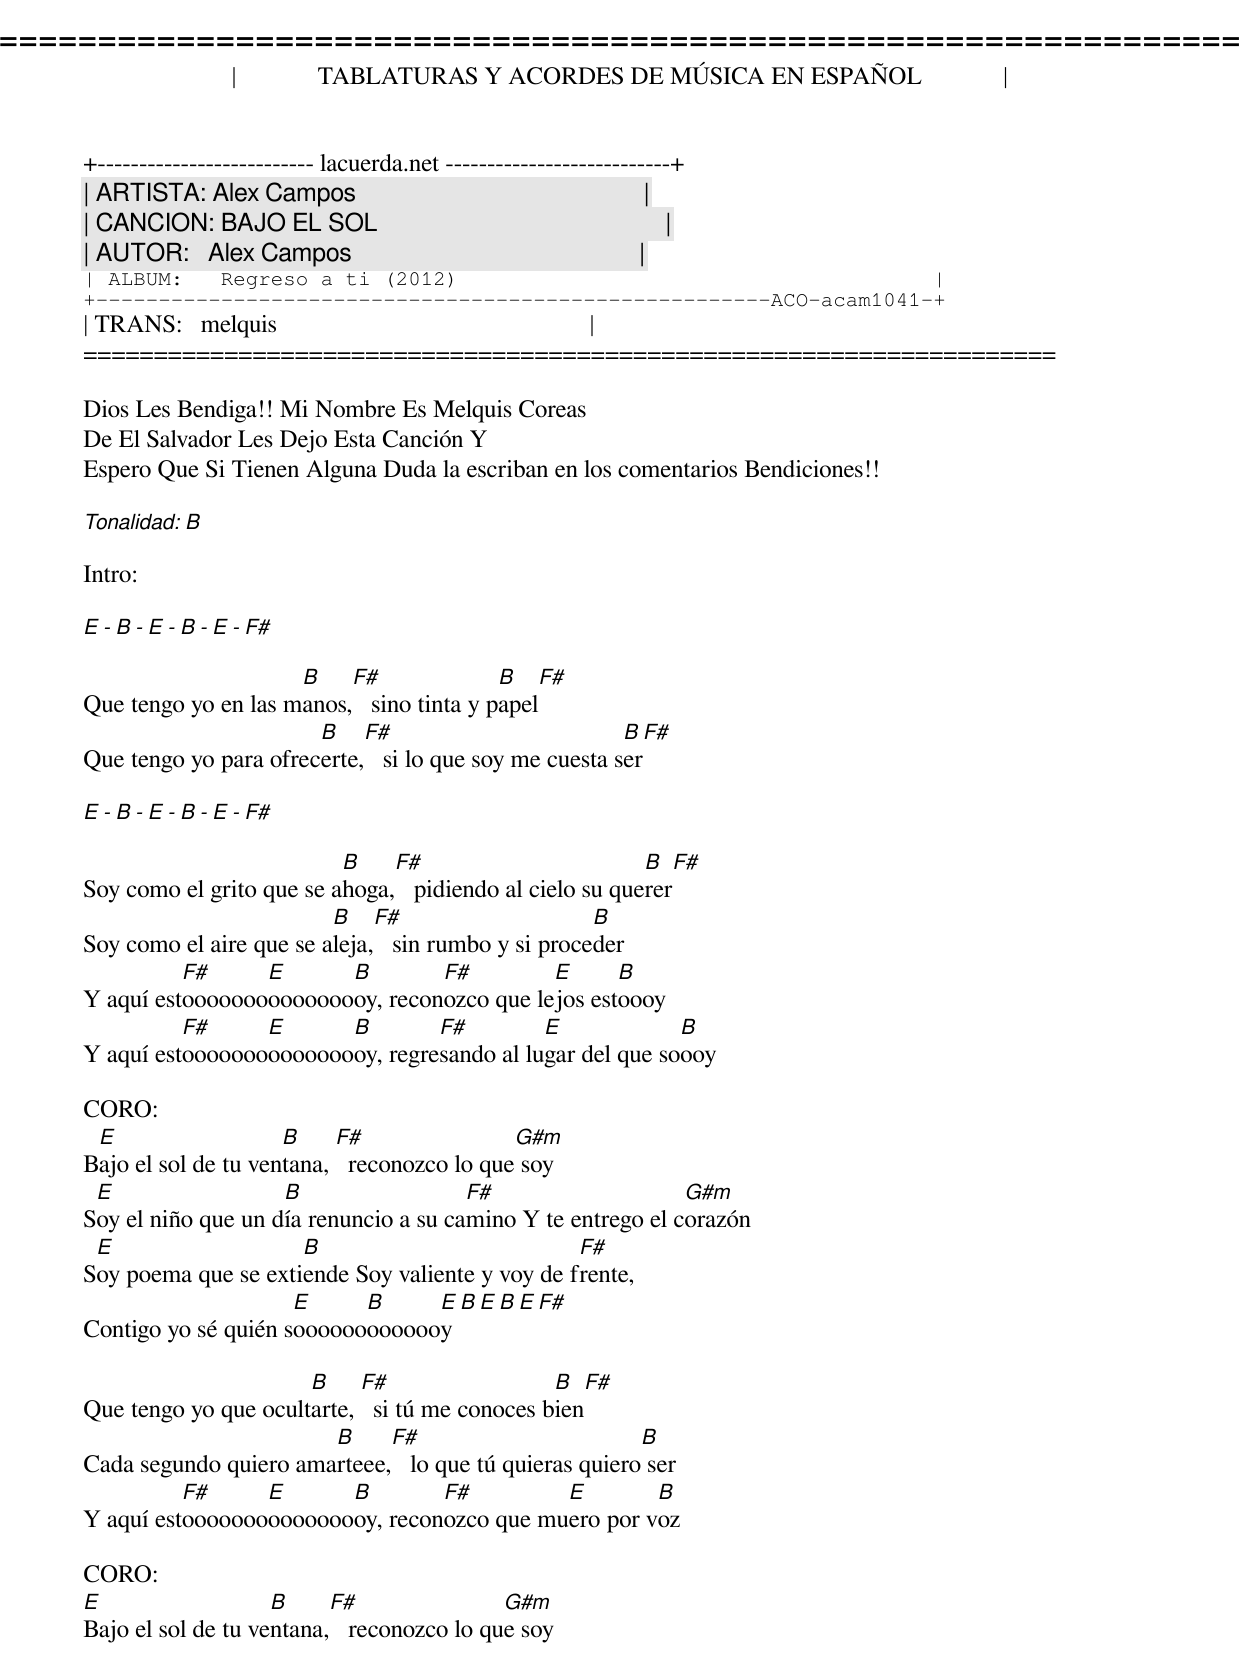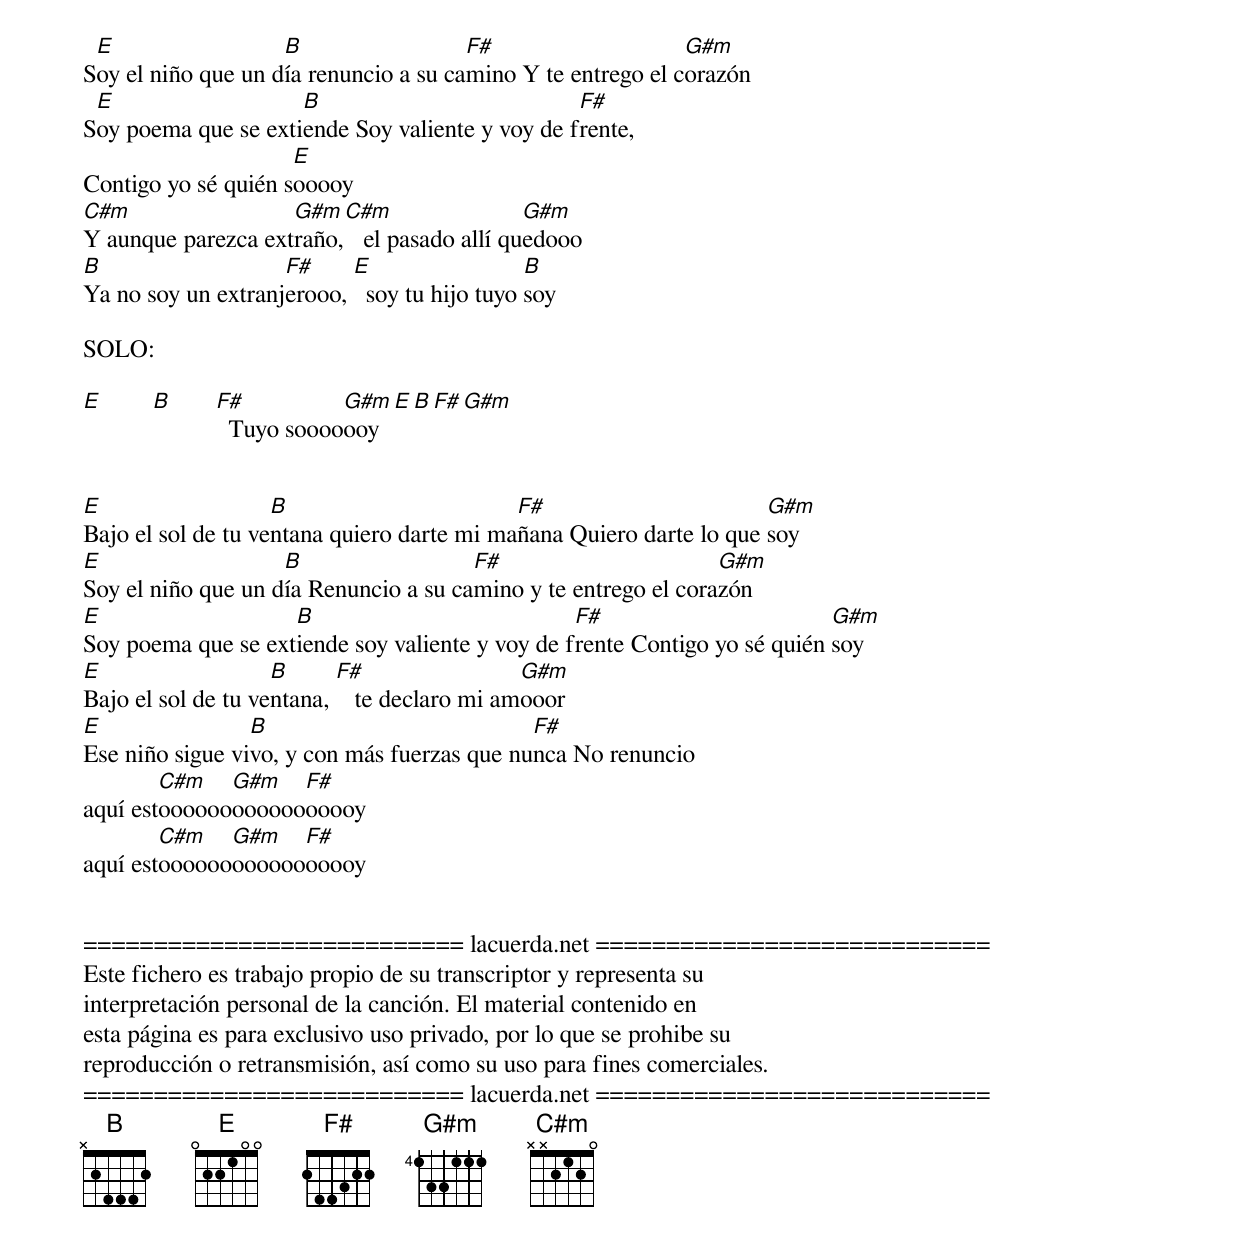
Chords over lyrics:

=====================================================================
|             TABLATURAS Y ACORDES DE MÚSICA EN ESPAÑOL             |
+-------------------------- lacuerda.net ---------------------------+
| ARTISTA: Alex Campos                                              |
| CANCION: BAJO EL SOL                                              |
| AUTOR:   Alex Campos                                              |
| ALBUM:   Regreso a ti (2012)                                      |
+------------------------------------------------------ACO-acam1041-+
| TRANS:   melquis                                                  |
=====================================================================

Dios Les Bendiga!! Mi Nombre Es Melquis Coreas
De El Salvador Les Dejo Esta Canción Y
Espero Que Si Tienen Alguna Duda la escriban en los comentarios Bendiciones!!

Tonalidad:         B

Intro:

E  -  B  -  E  -  B  -  E  -  F#

                     B    F#               B      F#
Que tengo yo en las manos,   sino tinta y papel
                       B    F#                          B      F#
Que tengo yo para ofrecerte,   si lo que soy me cuesta ser

E  -  B  -  E  -  B  -  E  -  F#

                          B    F#                         B      F#
Soy como el grito que se ahoga,   pidiendo al cielo su querer
                         B    F#                     B
Soy como el aire que se aleja,   sin rumbo y si proceder
          F#     E      B        F#         E      B
Y aquí estoooooooooooooooy, reconozco que lejos estoooy
          F#     E      B        F#         E             B
Y aquí estoooooooooooooooy, regresando al lugar del que soooy

CORO:
 E                   B     F#                G#m
Bajo el sol de tu ventana,   reconozco lo que soy
 E                  B                  F#                    G#m
Soy el niño que un día renuncio a su camino Y te entrego el corazón
 E                   B                           F#
Soy poema que se extiende Soy valiente y voy de frente,
                     E     B     E     B     E     B     E     F#
Contigo yo sé quién sooooooooooooy

                      B     F#                  B      F#
Que tengo yo que ocultarte,   si tú me conoces bien
                       B     F#                         B
Cada segundo quiero amarteee,   lo que tú quieras quiero ser
          F#     E      B        F#         E        B
Y aquí estoooooooooooooooy, reconozco que muero por voz

CORO:
E                   B     F#                G#m
Bajo el sol de tu ventana,   reconozco lo que soy
 E                  B                  F#                    G#m
Soy el niño que un día renuncio a su camino Y te entrego el corazón
 E                   B                           F#
Soy poema que se extiende Soy valiente y voy de frente,
                     E
Contigo yo sé quién sooooy
C#m                 G#m  C#m                 G#m
Y aunque parezca extraño,   el pasado allí quedooo
B                   F#     E                  B
Ya no soy un extranjerooo,   soy tu hijo tuyo soy

SOLO:

E       B      F#          G#m       E       B      F#      G#m
                 Tuyo sooooooy


E                   B                       F#                       G#m
Bajo el sol de tu ventana quiero darte mi mañana Quiero darte lo que soy
E                   B                  F#                       G#m
Soy el niño que un día Renuncio a su camino y te entrego el corazón
E                   B                            F#                        G#m
Soy poema que se extiende soy valiente y voy de frente Contigo yo sé quién soy
E                   B      F#                 G#m
Bajo el sol de tu ventana,    te declaro mi amooor
E                B                           F#
Ese niño sigue vivo, y con más fuerzas que nunca No renuncio
        C#m   G#m   F#
aquí estooooooooooooooooy
        C#m   G#m   F#
aquí estooooooooooooooooy


=========================== lacuerda.net ============================
Este fichero es trabajo propio de su transcriptor y representa su
interpretación personal de la canción. El material contenido en
esta página es para exclusivo uso privado, por lo que se prohibe su
reproducción o retransmisión, así como su uso para fines comerciales.
=========================== lacuerda.net ============================
